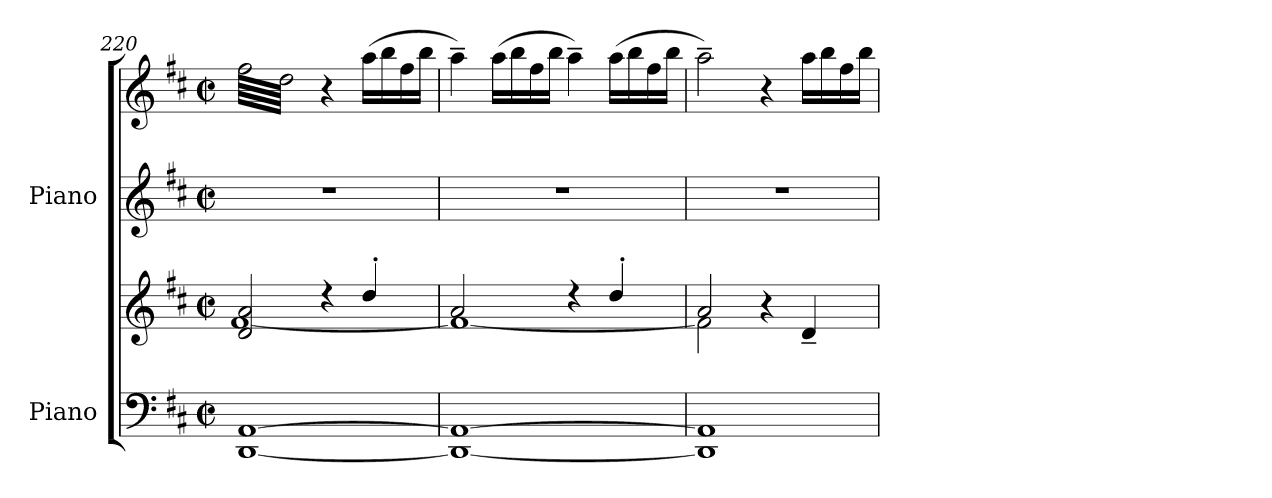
**kern	**kern	**kern	**kern
*part2	*part2	*part1	*part1
*staff4	*staff3	*staff2	*staff1
*I"Piano	*	*I"Piano	*
*I'Pno.	*	*I'Pno.	*
!!LO:LB:g=z
*clefF4	*clefG2	*clefG2	*clefG2
*k[f#c#]	*k[f#c#]	*k[f#c#]	*k[f#c#]
*M2/2	*M2/2	*M2/2	*M2/2
*met(c|)	*met(c|)	*met(c|)	*met(c|)
=220	=220	=220	=220
*	*^	*	*
*	*	*	*	*tremolo
[1DD [1AA	2d/ 2a/	[1f#	1r	64ff#\LLLL
.	.	.	.	64dd\
.	.	.	.	64ff#\
.	.	.	.	64dd\
.	.	.	.	64ff#\
.	.	.	.	64dd\
.	.	.	.	64ff#\
.	.	.	.	64dd\
.	.	.	.	64ff#\
.	.	.	.	64dd\
.	.	.	.	64ff#\
.	.	.	.	64dd\
.	.	.	.	64ff#\
.	.	.	.	64dd\
.	.	.	.	64ff#\
.	.	.	.	64dd\
.	.	.	.	64ff#\
.	.	.	.	64dd\
.	.	.	.	64ff#\
.	.	.	.	64dd\
.	.	.	.	64ff#\
.	.	.	.	64dd\
.	.	.	.	64ff#\
.	.	.	.	64dd\
.	.	.	.	64ff#\
.	.	.	.	64dd\
.	.	.	.	64ff#\
.	.	.	.	64dd\
.	.	.	.	64ff#\
.	.	.	.	64dd\
.	.	.	.	64ff#\
.	.	.	.	64dd\JJJJ
*	*	*	*	*Xtremolo
.	4r	.	.	4r
.	.	.	.	.
.	.	.	.	.
.	.	.	.	.
.	.	.	.	.
.	.	.	.	.
.	.	.	.	.
.	.	.	.	.
.	.	.	.	.
.	.	.	.	.
.	.	.	.	.
.	.	.	.	.
.	.	.	.	.
.	.	.	.	.
.	.	.	.	.
.	.	.	.	.
.	4dd'/	.	.	(>16aa\LL
.	.	.	.	16bb\
.	.	.	.	16ff#\
.	.	.	.	16bb\JJ
=221	=221	=221	=221	=221
1DD_ 1AA_	2a/	1f#_	1r	4aa~\)
.	.	.	.	(>16aa\LL
.	.	.	.	16bb\
.	.	.	.	16ff#\
.	.	.	.	16bb\JJ
.	4r	.	.	4aa~\)
.	4dd'/	.	.	(>16aa\LL
.	.	.	.	16bb\
.	.	.	.	16ff#\
.	.	.	.	16bb\JJ
=222	=222	=222	=222	=222
1DD] 1AA]	2a/	2f#\]	1r	2aa~\)
.	4r	2ryy	.	4r
*	*	*	*	*MM184
.	4d~/	.	.	16aa\LL
.	.	.	.	16bb\
.	.	.	.	16ff#\
.	.	.	.	16bb\JJ
*	*v	*v	*	*
=	=	=	=
*-	*-	*-	*-
